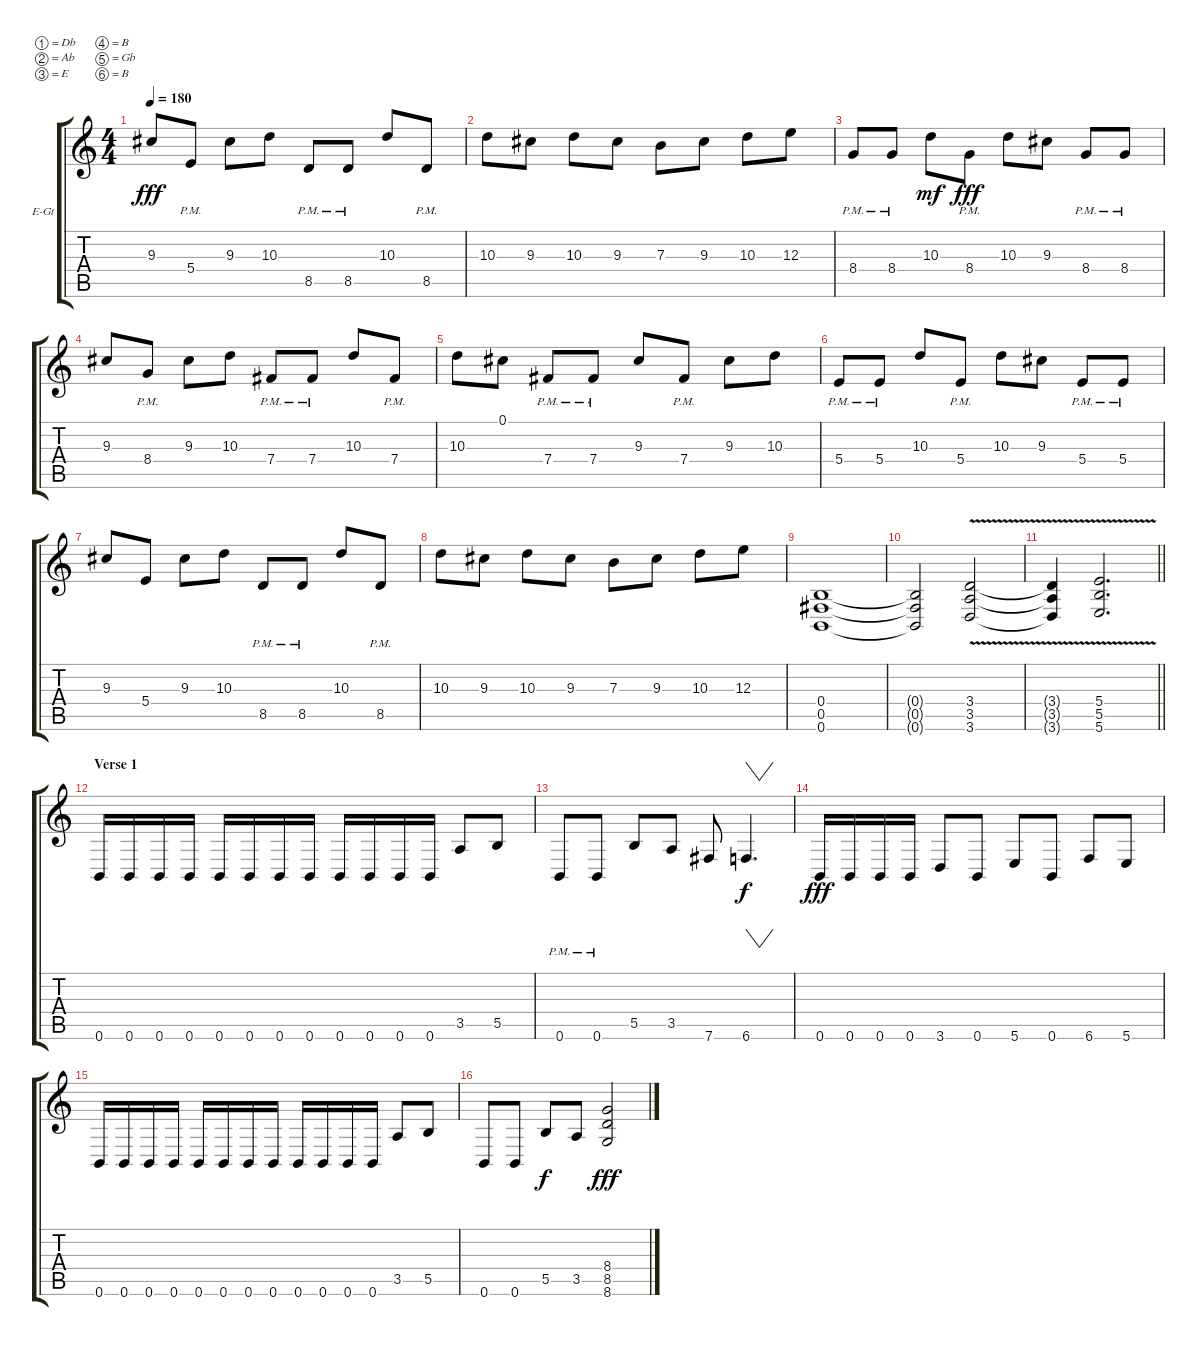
\bracketExtendMode groupsimilarinstruments
\firstSystemTrackNameOrientation horizontal
\otherSystemsTrackNameOrientation horizontal
\track ("Guitar #1" "E-Gt") {instrument distortionguitar}
\staff {score tabs}
\tuning (Db4 Ab3 E3 B2 Gb2 B1)
\ts (4 4)
\tempo 180
\clef g2
\ks c
9.3.8{dy fff} 5.4{pm}.8 9.3.8 10.3.8 8.5{pm}.8 8.5{pm}.8 10.3.8 8.5{pm}.8 |
10.3.8 9.3.8 10.3.8 9.3.8 7.3.8 9.3.8 10.3.8 12.3.8 |
8.4{pm}.8 8.4{pm}.8 10.3.8{dy mf} 8.4{pm}.8{dy fff} 10.3.8 9.3.8 8.4{pm}.8 8.4{pm}.8 |
9.3.8 8.4{pm}.8 9.3.8 10.3.8 7.4{pm}.8 7.4{pm}.8 10.3.8 7.4{pm}.8 |
10.3.8 0.1.8 7.4{pm}.8 7.4{pm}.8 9.3.8 7.4{pm}.8 9.3.8 10.3.8 |
5.4{pm}.8 5.4{pm}.8 10.3.8 5.4{pm}.8 10.3.8 9.3.8 5.4{pm}.8 5.4{pm}.8 |
9.3.8 5.4.8 9.3.8 10.3.8 8.5{pm}.8 8.5{pm}.8 10.3.8 8.5{pm}.8 |
10.3.8 9.3.8 10.3.8 9.3.8 7.3.8 9.3.8 10.3.8 12.3.8 |
(0.4 0.5 0.6).1 |
(0.4{t} 0.5{t} 0.6{t}).2 (3.4 3.5{v} 3.6).2 |
\barLineRight lightlight
(3.4{t} 3.5{v t} 3.6{t}).4 (5.4 5.5{v} 5.6).2{d} |
\section ("" "Verse 1")
0.6.16{lyrics (0 "") lyrics (1 "") lyrics (2 "") lyrics (3 "") lyrics (4 "")} 0.6.16{lyrics (0 "") lyrics (1 "") lyrics (2 "") lyrics (3 "") lyrics (4 "")} 0.6.16{lyrics (0 "") lyrics (1 "") lyrics (2 "") lyrics (3 "") lyrics (4 "")} 0.6.16{lyrics (0 "") lyrics (1 "") lyrics (2 "") lyrics (3 "") lyrics (4 "")} 0.6.16{lyrics (0 "") lyrics (1 "") lyrics (2 "") lyrics (3 "") lyrics (4 "")} 0.6.16{lyrics (0 "") lyrics (1 "") lyrics (2 "") lyrics (3 "") lyrics (4 "")} 0.6.16{lyrics (0 "") lyrics (1 "") lyrics (2 "") lyrics (3 "") lyrics (4 "")} 0.6.16{lyrics (0 "") lyrics (1 "") lyrics (2 "") lyrics (3 "") lyrics (4 "")} 0.6.16{lyrics (0 "") lyrics (1 "") lyrics (2 "") lyrics (3 "") lyrics (4 "")} 0.6.16{lyrics (0 "") lyrics (1 "") lyrics (2 "") lyrics (3 "") lyrics (4 "")} 0.6.16{lyrics (0 "") lyrics (1 "") lyrics (2 "") lyrics (3 "") lyrics (4 "")} 0.6.16{lyrics (0 "") lyrics (1 "") lyrics (2 "") lyrics (3 "") lyrics (4 "")} 3.5.8{lyrics (0 "") lyrics (1 "") lyrics (2 "") lyrics (3 "") lyrics (4 "")} 5.5.8{lyrics (0 "") lyrics (1 "") lyrics (2 "") lyrics (3 "") lyrics (4 "")} |
0.6{pm}.8{lyrics (0 "") lyrics (1 "") lyrics (2 "") lyrics (3 "") lyrics (4 "")} 0.6{pm}.8{lyrics (0 "") lyrics (1 "") lyrics (2 "") lyrics (3 "") lyrics (4 "")} 5.5.8{lyrics (0 "") lyrics (1 "") lyrics (2 "") lyrics (3 "") lyrics (4 "")} 3.5.8{lyrics (0 "") lyrics (1 "") lyrics (2 "") lyrics (3 "") lyrics (4 "")} 7.6.8{lyrics (0 "") lyrics (1 "") lyrics (2 "") lyrics (3 "") lyrics (4 "")} 6.6.4{vw d lyrics (0 "") lyrics (1 "") lyrics (2 "") lyrics (3 "") lyrics (4 "") dy f} |
0.6.16{lyrics (0 "") lyrics (1 "") lyrics (2 "") lyrics (3 "") lyrics (4 "") dy fff} 0.6.16{lyrics (0 "") lyrics (1 "") lyrics (2 "") lyrics (3 "") lyrics (4 "")} 0.6.16{lyrics (0 "") lyrics (1 "") lyrics (2 "") lyrics (3 "") lyrics (4 "")} 0.6.16{lyrics (0 "") lyrics (1 "") lyrics (2 "") lyrics (3 "") lyrics (4 "")} 3.6.8{lyrics (0 "") lyrics (1 "") lyrics (2 "") lyrics (3 "") lyrics (4 "")} 0.6.8{lyrics (0 "") lyrics (1 "") lyrics (2 "") lyrics (3 "") lyrics (4 "")} 5.6.8{lyrics (0 "") lyrics (1 "") lyrics (2 "") lyrics (3 "") lyrics (4 "")} 0.6.8{lyrics (0 "") lyrics (1 "") lyrics (2 "") lyrics (3 "") lyrics (4 "")} 6.6.8{lyrics (0 "") lyrics (1 "") lyrics (2 "") lyrics (3 "") lyrics (4 "")} 5.6.8{lyrics (0 "") lyrics (1 "") lyrics (2 "") lyrics (3 "") lyrics (4 "")} |
0.6.16{lyrics (0 "") lyrics (1 "") lyrics (2 "") lyrics (3 "") lyrics (4 "")} 0.6.16{lyrics (0 "") lyrics (1 "") lyrics (2 "") lyrics (3 "") lyrics (4 "")} 0.6.16{lyrics (0 "") lyrics (1 "") lyrics (2 "") lyrics (3 "") lyrics (4 "")} 0.6.16{lyrics (0 "") lyrics (1 "") lyrics (2 "") lyrics (3 "") lyrics (4 "")} 0.6.16{lyrics (0 "") lyrics (1 "") lyrics (2 "") lyrics (3 "") lyrics (4 "")} 0.6.16 0.6.16 0.6.16 0.6.16 0.6.16 0.6.16 0.6.16 3.5.8 5.5.8 |
0.6.8 0.6.8 5.5.8{dy f} 3.5.8 (8.4 8.5 8.6).2{dy fff}
